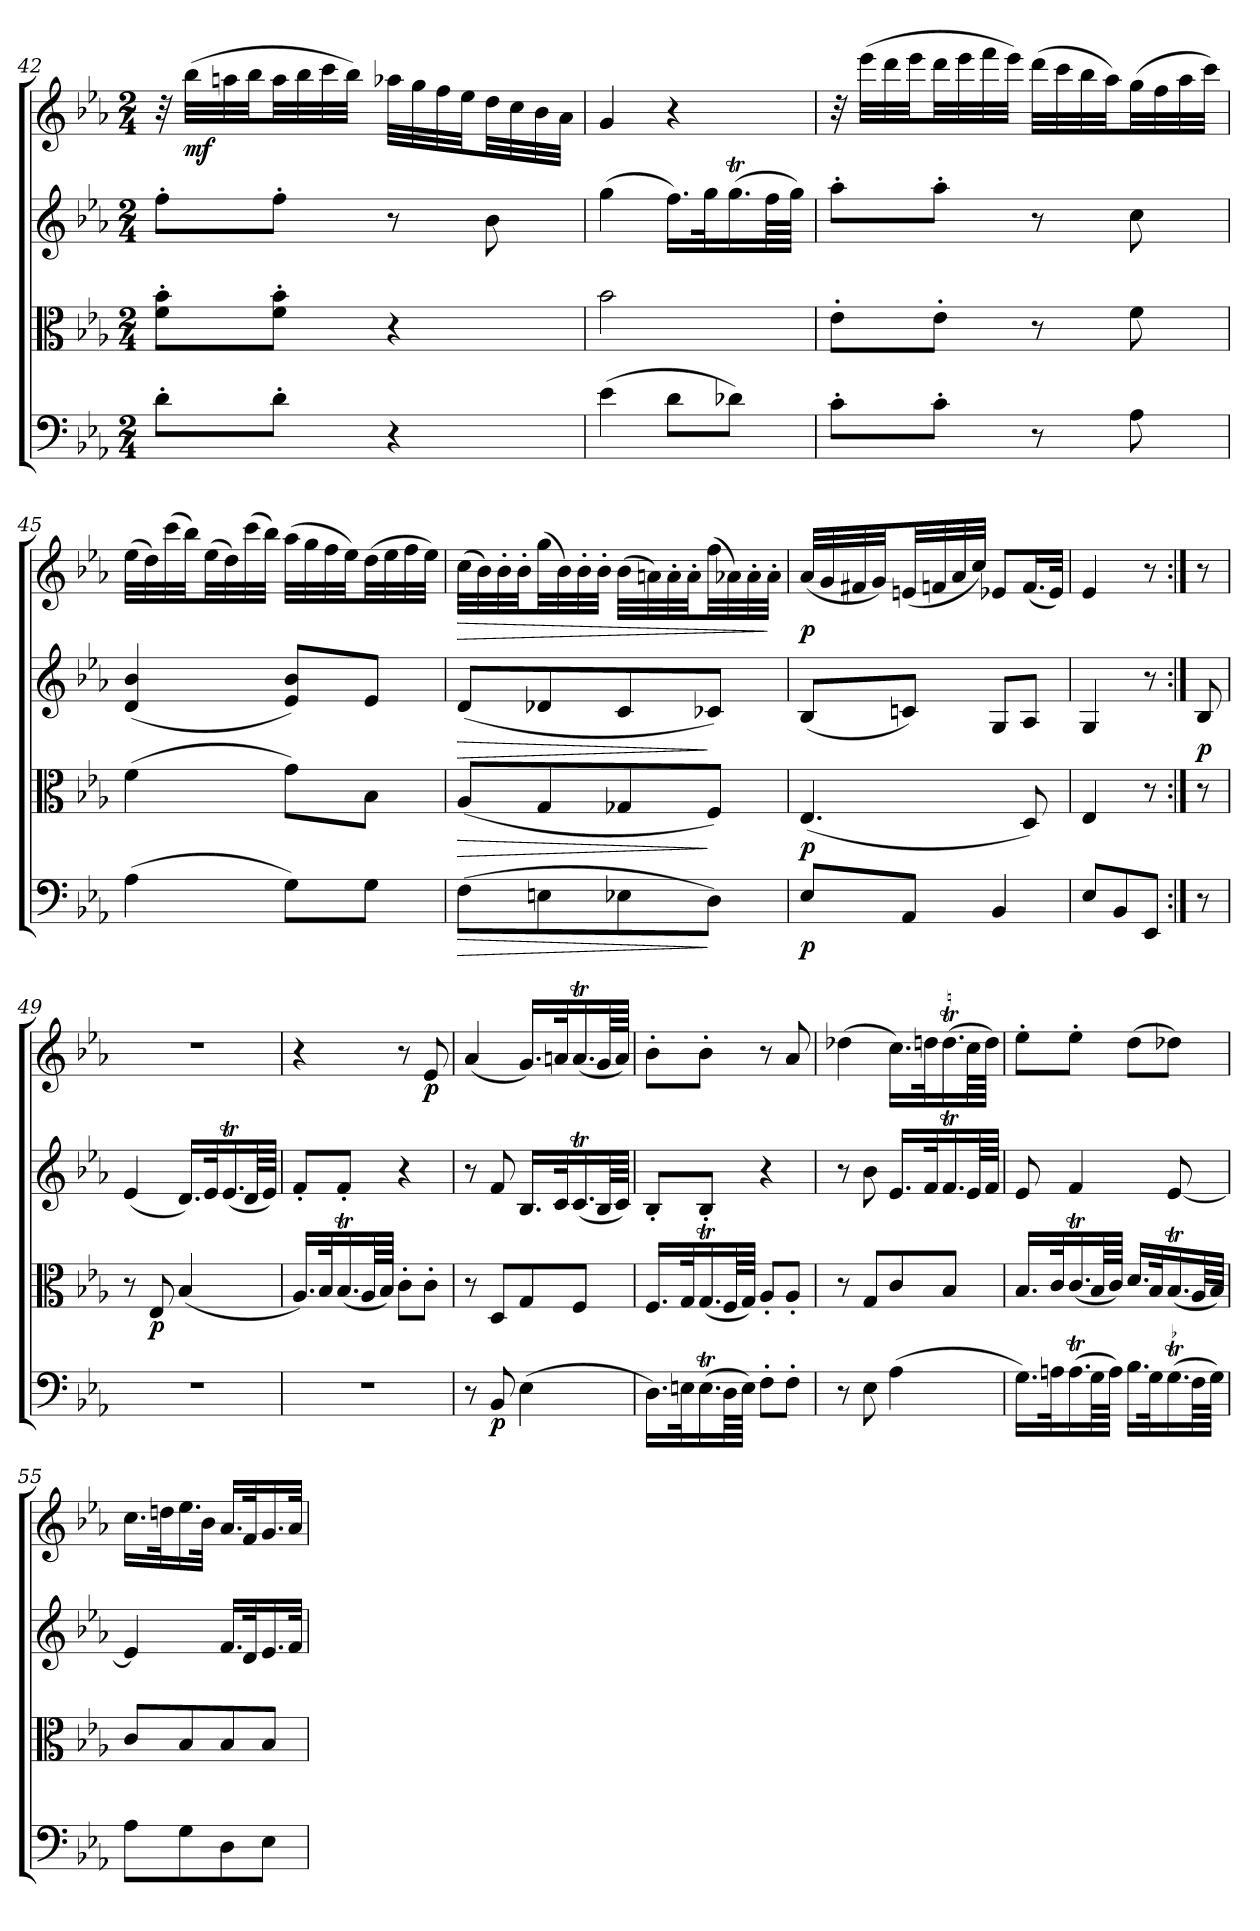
**kern	**dynam	**kern	**dynam	**kern	**dynam	**kern	**dynam
*part4	*part4	*part3	*part3	*part2	*part2	*part1	*part1
*staff4	*staff4	*staff3	*staff3	*staff2	*staff2	*staff1	*staff1
*clefF4	*	*clefC3	*	*clefG2	*	*clefG2	*
*k[b-e-a-]	*	*k[b-e-a-]	*	*k[b-e-a-]	*	*k[b-e-a-]	*
*E-:	*	*E-:	*	*E-:	*	*E-:	*
*M2/4	*	*M2/4	*	*M2/4	*	*M2/4	*
=42	=42	=42	=42	=42	=42	=42	=42
8d'\L	.	8f'\ 8b-'\L	.	8ff'\L	.	32r	.
.	.	.	.	.	.	(32bb-\LLL	mf
.	.	.	.	.	.	32aan\	.
.	.	.	.	.	.	32bb-\JJ	.
8d'\J	.	8f'\ 8b-'\J	.	8ff'\J	.	32aa\LL	.
.	.	.	.	.	.	32bb-\	.
.	.	.	.	.	.	32ccc\	.
.	.	.	.	.	.	32bb-\JJJ)	.
4r	.	4r	.	8r	.	32aa-X\LLL	.
.	.	.	.	.	.	32gg\	.
.	.	.	.	.	.	32ff\	.
.	.	.	.	.	.	32ee-\JJ	.
.	.	.	.	8b-\	.	32dd\LL	.
.	.	.	.	.	.	32cc\	.
.	.	.	.	.	.	32b-\	.
.	.	.	.	.	.	32a-\JJJ	.
=43	=43	=43	=43	=43	=43	=43	=43
(4e-\	.	2b-\	.	(4gg\	.	4g/	.
8d\L	.	.	.	16.ff\LL)	.	4r	.
.	.	.	.	32gg\K	.	.	.
8d-X\J)	.	.	.	(16.ggt\	.	.	.
.	.	.	.	64ff\LL	.	.	.
.	.	.	.	64gg\JJJJ)	.	.	.
=44	=44	=44	=44	=44	=44	=44	=44
8c'\L	.	8e-'\L	.	8aa-'\L	.	32r	.
.	.	.	.	.	.	(32eee-\LLL	.
.	.	.	.	.	.	32ddd\	.
.	.	.	.	.	.	32eee-\JJ	.
8c'\J	.	8e-'\J	.	8aa-'\J	.	32ddd\LL	.
.	.	.	.	.	.	32eee-\	.
.	.	.	.	.	.	32fff\	.
.	.	.	.	.	.	32eee-\JJJ)	.
8r	.	8r	.	8r	.	(32ddd\LLL	.
.	.	.	.	.	.	32ccc\	.
.	.	.	.	.	.	32bb-\	.
.	.	.	.	.	.	32aa-\JJ)	.
8A-\	.	8f\	.	8cc\	.	(32gg\LL	.
.	.	.	.	.	.	32ff\	.
.	.	.	.	.	.	32aa-\	.
.	.	.	.	.	.	32ccc\JJJ)	.
=45	=45	=45	=45	=45	=45	=45	=45
(4A-\	.	(4f\	.	(4d/ 4b-/	.	(32ee-\LLL	.
.	.	.	.	.	.	32dd\)	.
.	.	.	.	.	.	(32ccc\	.
.	.	.	.	.	.	32bb-\JJ)	.
.	.	.	.	.	.	(32ee-\LL	.
.	.	.	.	.	.	32dd\)	.
.	.	.	.	.	.	(32ccc\	.
.	.	.	.	.	.	32bb-\JJJ)	.
8G\L)	.	8g\L)	.	8e-/ 8b-/L)	.	(32aa-\LLL	.
.	.	.	.	.	.	32gg\	.
.	.	.	.	.	.	32ff\	.
.	.	.	.	.	.	32ee-\JJ)	.
8G\J	.	8B-\J	.	8e-/J	.	(32dd\LL	.
.	.	.	.	.	.	32ee-\	.
.	.	.	.	.	.	32ff\	.
.	.	.	.	.	.	32ee-\JJJ)	.
=46	=46	=46	=46	=46	=46	=46	=46
!	!LO:HP:b	!	!LO:HP:b	!	!LO:HP:b	!	!LO:HP:b
(8F\L	>	(8A-/L	>	(8d/L	>	(32cc\LLL	>
.	.	.	.	.	.	32b-\)	.
.	.	.	.	.	.	32b-'\	.
.	.	.	.	.	.	32b-'\JJ	.
8En\	.	8G/	.	8d-X/	.	(32gg\LL	.
.	.	.	.	.	.	32b-\)	.
.	.	.	.	.	.	32b-'\	.
.	.	.	.	.	.	32b-'\JJJ	.
8E-X\	.	8G-X/	.	8c/	.	(32b-\LLL	.
.	.	.	.	.	.	32an\)	.
.	.	.	.	.	.	32a'\	.
.	.	.	.	.	.	32a'\JJ	.
8D\J)	]	8F/J)	]	8c-X/J)	]	(32ff\LL	.
.	.	.	.	.	.	32a-X\)	.
.	.	.	.	.	.	32a-'\	.
.	.	.	.	.	.	32a-'\JJJ	]
=47	=47	=47	=47	=47	=47	=47	=47
8E-/L	p	(4.E-/	p	(8B-/L	.	(32a-/LLL	p
.	.	.	.	.	.	32g/	.
.	.	.	.	.	.	32f#X/	.
.	.	.	.	.	.	32g/JJ)	.
8AA-/J	.	.	.	8cn/J)	.	(32en/LL	.
.	.	.	.	.	.	32fn/	.
.	.	.	.	.	.	32a-/	.
.	.	.	.	.	.	32cc/JJJ)	.
4BB-/	.	.	.	8G/L	.	8e-X/L	.
.	.	8D/)	.	8A-/J	.	(16.f/L	.
.	.	.	.	.	.	32e-/JJk)	.
=48	=48	=48	=48	=48	=48	=48	=48
8E-/L	.	4E-/	.	4G/	.	4e-/	.
8BB-/	.	.	.	.	.	.	.
8EE-/J	.	8r	.	8r	.	8r	.
=:|!	=:|!	=:|!	=:|!	=:|!	=:|!	=:|!	=:|!
8r	.	8r	.	8B-/	p	8r	.
=49	=49	=49	=49	=49	=49	=49	=49
2r	.	8r	.	(4e-/	.	2r	.
.	.	8E-/	p	.	.	.	.
.	.	(4B-/	.	16.d/LL)	.	.	.
.	.	.	.	32e-/K	.	.	.
.	.	.	.	(16.e-T/	.	.	.
.	.	.	.	64d/LL	.	.	.
.	.	.	.	64e-/JJJJ)	.	.	.
=50	=50	=50	=50	=50	=50	=50	=50
2r	.	16.A-/LL)	.	8f'/L	.	4r	.
.	.	32B-/K	.	.	.	.	.
.	.	(16.B-T/	.	8f'/J	.	.	.
.	.	64A-/LL	.	.	.	.	.
.	.	64B-/JJJJ)	.	.	.	.	.
.	.	8c'\L	.	4r	.	8r	.
.	.	8c'\J	.	.	.	8e-/	p
=51	=51	=51	=51	=51	=51	=51	=51
8r	.	8r	.	8r	.	(4a-/	.
8BB-/	p	8D/L	.	8f/	.	.	.
(4E-\	.	8G/	.	16.B-/LL	.	16.g/LL)	.
.	.	.	.	32c/K	.	32an/K	.
.	.	8F/J	.	(16.cT/	.	(16.at/	.
.	.	.	.	64B-/LL	.	64g/LL	.
.	.	.	.	64c/JJJJ)	.	64a/JJJJ)	.
=52	=52	=52	=52	=52	=52	=52	=52
16.D\LL)	.	16.F/LL	.	8B-'/L	.	8b-'\L	.
32En\K	.	32G/K	.	.	.	.	.
(16.Et\	.	(16.Gt/	.	8B-'/J	.	8b-'\J	.
64D\LL	.	64F/LL	.	.	.	.	.
64E\JJJJ)	.	64G/JJJJ)	.	.	.	.	.
8F'\L	.	8A-'/L	.	4r	.	8r	.
8F'\J	.	8A-'/J	.	.	.	8a-/	.
=53	=53	=53	=53	=53	=53	=53	=53
8r	.	8r	.	8r	.	(4dd-X\	.
8E-\	.	8G/L	.	8b-\	.	.	.
(4A-\	.	8c/	.	16.e-/LL	.	16.cc\LL)	.
.	.	.	.	32f/K	.	32ddn\K	.
.	.	8B-/J	.	16.fT/	.	(16.ddT\	.
.	.	.	.	64e-/LL	.	64cc\LL	.
.	.	.	.	64f/JJJJ	.	64dd\JJJJ)	.
=54	=54	=54	=54	=54	=54	=54	=54
16.G\LL)	.	16.B-/LL	.	8e-/	.	8ee-'\L	.
32An\K	.	32c/K	.	.	.	.	.
(16.At\	.	(16.cT/	.	4f/	.	8ee-'\J	.
64G\LL	.	64B-/LL	.	.	.	.	.
64A\JJJJ)	.	64c/JJJJ)	.	.	.	.	.
16.B-\LL	.	16.d/LL	.	.	.	(8dd\L	.
32G\K	.	32B-/K	.	.	.	.	.
!LO:TR:acc=-	!	!	!	!	!	!	!
(16.Gt\	.	(16.B-T/	.	[8e-/	.	8dd-X\J)	.
64F\LL	.	64A-/LL	.	.	.	.	.
64G\JJJJ)	.	64B-/JJJJ)	.	.	.	.	.
=55	=55	=55	=55	=55	=55	=55	=55
8A-\L	.	8c/L	.	4e-/]	.	16.cc\LL	.
.	.	.	.	.	.	32ddn\K	.
8G\	.	8B-/	.	.	.	16.ee-\	.
.	.	.	.	.	.	32b-\JJk	.
8D\	.	8B-/	.	16.f/LL	.	16.a-/LL	.
.	.	.	.	32d/K	.	32f/K	.
8E-\J	.	8B-/J	.	16.e-/	.	16.g/	.
.	.	.	.	32f/JJk	.	32a-/JJk	.
=	=	=	=	=	=	=	=
*-	*-	*-	*-	*-	*-	*-	*-
